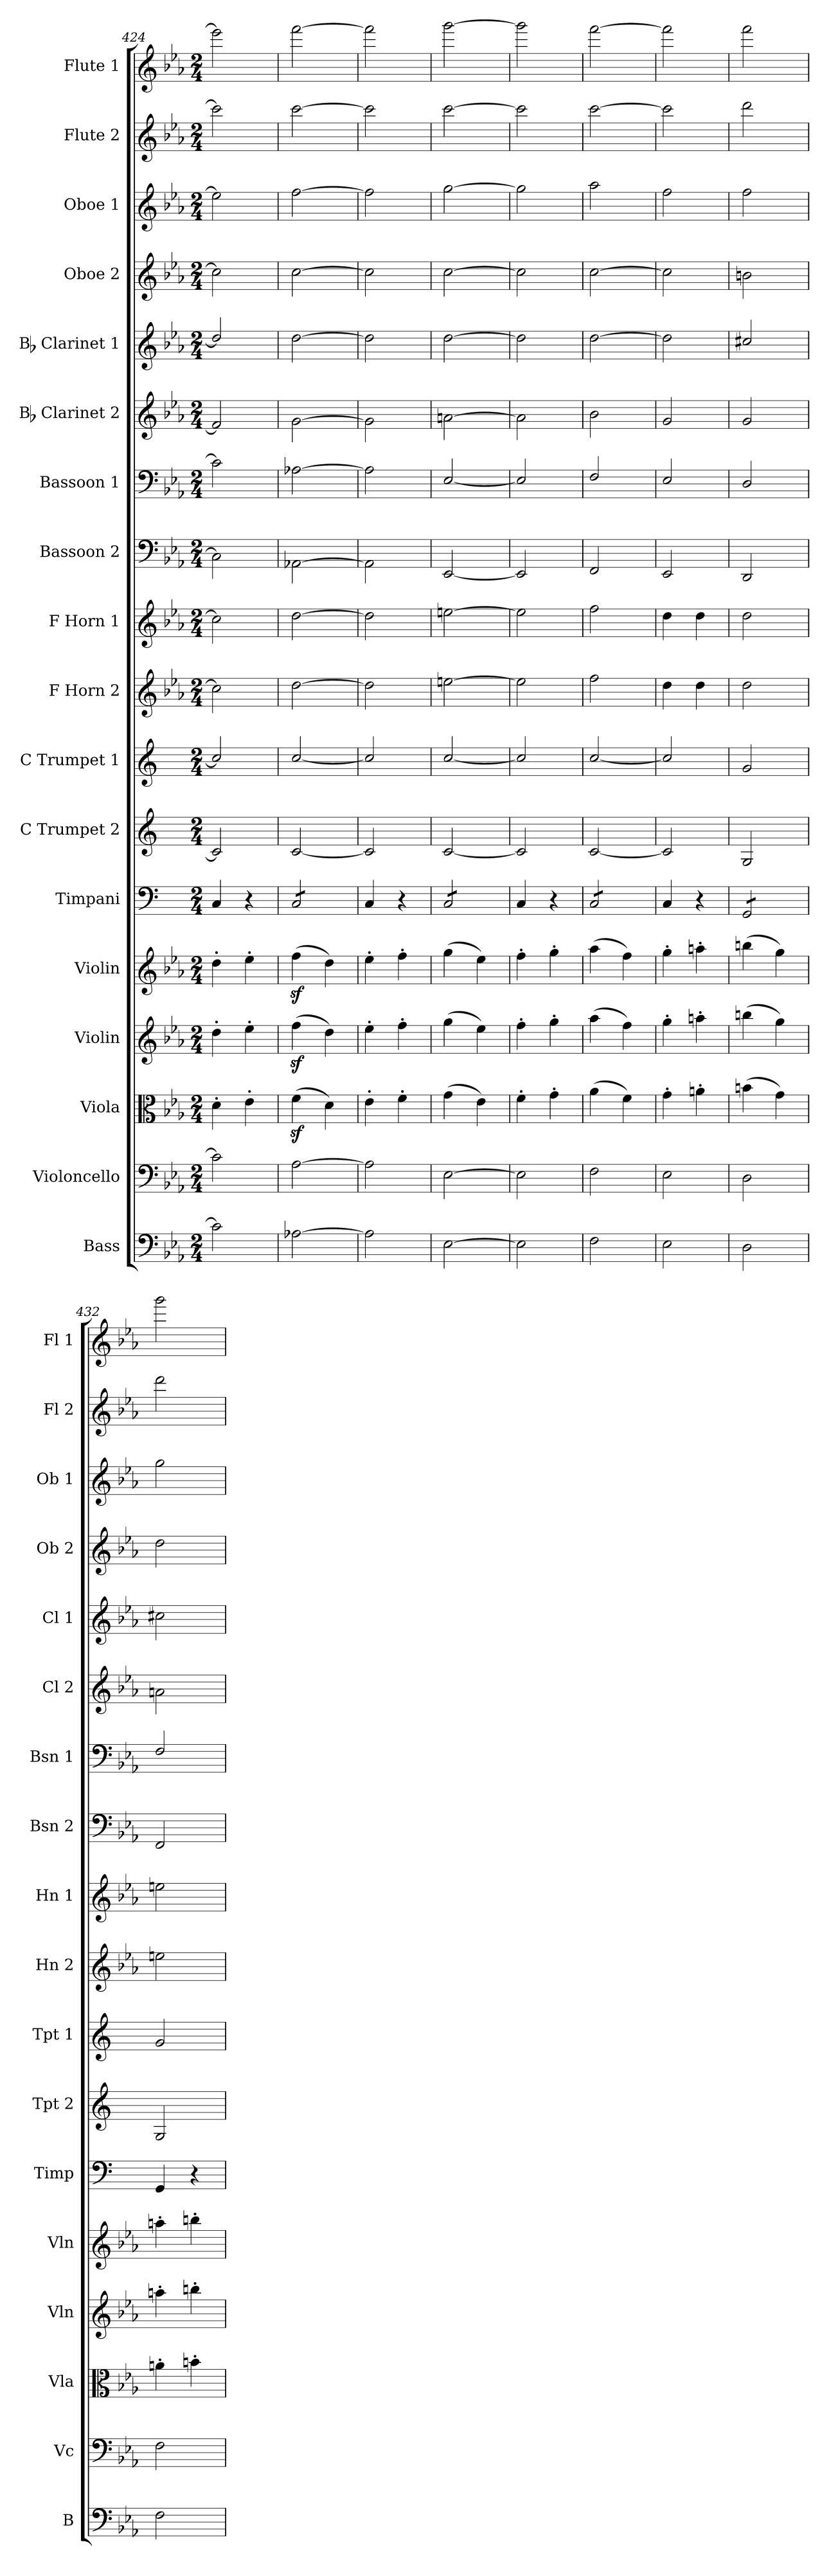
**kern	**kern	**kern	**kern	**kern	**kern	**kern	**kern	**kern	**kern	**kern	**kern	**kern	**kern	**kern	**kern	**kern	**kern
*part18	*part17	*part16	*part15	*part14	*part13	*part12	*part11	*part10	*part9	*part8	*part7	*part6	*part5	*part4	*part3	*part2	*part1
*staff18	*staff17	*staff16	*staff15	*staff14	*staff13	*staff12	*staff11	*staff10	*staff9	*staff8	*staff7	*staff6	*staff5	*staff4	*staff3	*staff2	*staff1
*I"Bass	*I"Violoncello	*I"Viola	*I"Violin	*I"Violin	*I"Timpani	*I"C Trumpet 2	*I"C Trumpet 1	*I"F Horn 2	*I"F Horn 1	*I"Bassoon 2	*I"Bassoon 1	*I"Bb Clarinet 2	*I"Bb Clarinet 1	*I"Oboe 2	*I"Oboe 1	*I"Flute 2	*I"Flute 1
*I'B	*I'Vc	*I'Vla	*I'Vln	*I'Vln	*I'Timp	*I'Tpt 2	*I'Tpt 1	*I'Hn 2	*I'Hn 1	*I'Bsn 2	*I'Bsn 1	*I'Cl 2	*I'Cl 1	*I'Ob 2	*I'Ob 1	*I'Fl 2	*I'Fl 1
*clefF4	*clefF4	*clefC3	*clefG2	*clefG2	*clefF4	*clefG2	*clefG2	*clefG2	*clefG2	*clefF4	*clefF4	*clefG2	*clefG2	*clefG2	*clefG2	*clefG2	*clefG2
*ITrd7c12	*	*	*	*	*	*	*	*ITrd4c7	*ITrd4c7	*	*	*ITrd1c2	*ITrd1c2	*	*	*	*
*k[b-e-a-]	*k[b-e-a-]	*k[b-e-a-]	*k[b-e-a-]	*k[b-e-a-]	*k[]	*k[]	*k[]	*k[b-e-a-d-]	*k[b-e-a-d-]	*k[b-e-a-]	*k[b-e-a-]	*k[b-e-a-d-g-]	*k[b-e-a-d-g-]	*k[b-e-a-]	*k[b-e-a-]	*k[b-e-a-]	*k[b-e-a-]
*M2/4	*M2/4	*M2/4	*M2/4	*M2/4	*M2/4	*M2/4	*M2/4	*M2/4	*M2/4	*M2/4	*M2/4	*M2/4	*M2/4	*M2/4	*M2/4	*M2/4	*M2/4
=424	=424	=424	=424	=424	=424	=424	=424	=424	=424	=424	=424	=424	=424	=424	=424	=424	=424
2C]	2c]	4d'	4dd'	4dd'	4C	2c/]	2cc/]	2f]	2f]	2C\]	2c\]	2e-/]	2cc/]	2cc\]	2ee-\]	2ccc\]	2eee-\]
.	.	4e-'	4ee-'	4ee-'	4r	.	.	.	.	.	.	.	.	.	.	.	.
=425	=425	=425	=425	=425	=425	=425	=425	=425	=425	=425	=425	=425	=425	=425	=425	=425	=425
*	*	*	*	*	*tremolo	*	*	*	*	*	*	*	*	*	*	*	*
[2AA-X	[2A-	(4fz<	(4ffz<	(4ffz<	8CL	[2c/	[2cc/	[2g	[2g	[2AA-X\	[2A-X\	[2f\	[2cc\	[2cc\	[2ff\	[2ccc\	[2fff\
.	.	.	.	.	8C	.	.	.	.	.	.	.	.	.	.	.	.
.	.	4d)	4dd)	4dd)	8C	.	.	.	.	.	.	.	.	.	.	.	.
.	.	.	.	.	8CJ	.	.	.	.	.	.	.	.	.	.	.	.
*	*	*	*	*	*Xtremolo	*	*	*	*	*	*	*	*	*	*	*	*
=426	=426	=426	=426	=426	=426	=426	=426	=426	=426	=426	=426	=426	=426	=426	=426	=426	=426
2AA-]	2A-]	4e-'	4ee-'	4ee-'	4C	2c/]	2cc/]	2g]	2g]	2AA-\]	2A-\]	2f\]	2cc\]	2cc\]	2ff\]	2ccc\]	2fff\]
.	.	4f'	4ff'	4ff'	4r	.	.	.	.	.	.	.	.	.	.	.	.
=427	=427	=427	=427	=427	=427	=427	=427	=427	=427	=427	=427	=427	=427	=427	=427	=427	=427
*	*	*	*	*	*tremolo	*	*	*	*	*	*	*	*	*	*	*	*
[2EE-	[2E-	(4g	(4gg	(4gg	8CL	[2c/	[2cc/	[2a	[2an	[2EE-/	[2E-/	[2gn\	[2cc\	[2cc\	[2gg\	[2ccc\	[2ggg\
.	.	.	.	.	8C	.	.	.	.	.	.	.	.	.	.	.	.
.	.	4e-)	4ee-)	4ee-)	8C	.	.	.	.	.	.	.	.	.	.	.	.
.	.	.	.	.	8CJ	.	.	.	.	.	.	.	.	.	.	.	.
*	*	*	*	*	*Xtremolo	*	*	*	*	*	*	*	*	*	*	*	*
=428	=428	=428	=428	=428	=428	=428	=428	=428	=428	=428	=428	=428	=428	=428	=428	=428	=428
2EE-]	2E-]	4f'	4ff'	4ff'	4C	2c/]	2cc/]	2a]	2a]	2EE-/]	2E-/]	2g\]	2cc\]	2cc\]	2gg\]	2ccc\]	2ggg\]
.	.	4g'	4gg'	4gg'	4r	.	.	.	.	.	.	.	.	.	.	.	.
=429	=429	=429	=429	=429	=429	=429	=429	=429	=429	=429	=429	=429	=429	=429	=429	=429	=429
*	*	*	*	*	*tremolo	*	*	*	*	*	*	*	*	*	*	*	*
2FF	2F	(4a-	(4aa-	(4aa-	8CL	[2c/	[2cc/	2b-	2b-	2FF/	2F/	2a-	[2cc	[2cc	2aa-	[2ccc\	[2fff\
.	.	.	.	.	8C	.	.	.	.	.	.	.	.	.	.	.	.
.	.	4f)	4ff)	4ff)	8C	.	.	.	.	.	.	.	.	.	.	.	.
.	.	.	.	.	8CJ	.	.	.	.	.	.	.	.	.	.	.	.
*	*	*	*	*	*Xtremolo	*	*	*	*	*	*	*	*	*	*	*	*
=430	=430	=430	=430	=430	=430	=430	=430	=430	=430	=430	=430	=430	=430	=430	=430	=430	=430
2EE-	2E-	4g'	4gg'	4gg'	4C	2c/]	2cc/]	4g	4g	2EE-/	2E-/	2f	2cc]	2cc]	2ff	2ccc\]	2fff\]
.	.	4an'	4aan'	4aan'	4r	.	.	4g	4g	.	.	.	.	.	.	.	.
=431	=431	=431	=431	=431	=431	=431	=431	=431	=431	=431	=431	=431	=431	=431	=431	=431	=431
*	*	*	*	*	*tremolo	*	*	*	*	*	*	*	*	*	*	*	*
2DD	2D	(4bn	(4bbn	(4bbn	8GGL	2G/	2g/	2g	2g	2DD/	2D/	2f/	2bn/	2bn\	2ff\	2ddd\	2fff\
.	.	.	.	.	8GG	.	.	.	.	.	.	.	.	.	.	.	.
.	.	4g)	4gg)	4gg)	8GG	.	.	.	.	.	.	.	.	.	.	.	.
.	.	.	.	.	8GGJ	.	.	.	.	.	.	.	.	.	.	.	.
*	*	*	*	*	*Xtremolo	*	*	*	*	*	*	*	*	*	*	*	*
=432	=432	=432	=432	=432	=432	=432	=432	=432	=432	=432	=432	=432	=432	=432	=432	=432	=432
2FF	2F	4an'	4aan'	4aan'	4GG	2G/	2g/	2a	2an	2FF/	2F/	2gn\	2bn\	2dd\	2gg\	2ddd\	2ggg\
.	.	4bn'	4bbn'	4bbn'	4r	.	.	.	.	.	.	.	.	.	.	.	.
=	=	=	=	=	=	=	=	=	=	=	=	=	=	=	=	=	=
*-	*-	*-	*-	*-	*-	*-	*-	*-	*-	*-	*-	*-	*-	*-	*-	*-	*-
